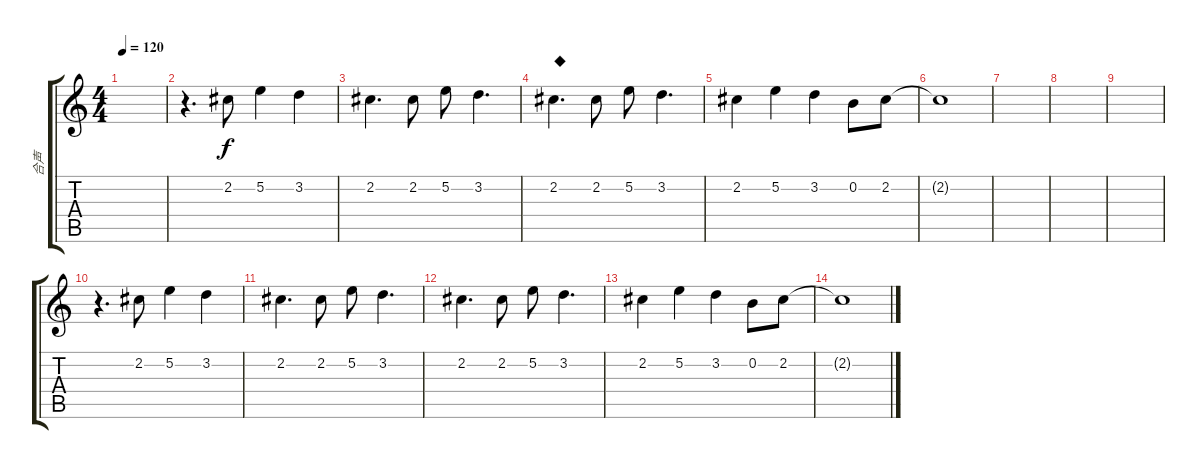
\track ("合声" "合声") {instrument contrabass}
\staff {score tabs}
\tuning (E4 B3 G3 D3 A2 E2) {hide}
\ts (4 4)
\tempo 120
\clef g2
\ks c
|
r.4{d} 2.2.8 5.2.4 3.2.4 |
2.2.4{d} 2.2.8 5.2.8 3.2.4{d} |
2.2.4{d txt "◆"} 2.2.8 5.2.8 3.2.4{d} |
2.2.4 5.2.4 3.2.4 0.2.8 2.2.8 |
2.2{t}.1 |
|
|
|
r.4{d} 2.2.8 5.2.4 3.2.4 |
2.2.4{d} 2.2.8 5.2.8 3.2.4{d} |
2.2.4{d} 2.2.8 5.2.8 3.2.4{d} |
2.2.4 5.2.4 3.2.4 0.2.8 2.2.8 |
2.2{t}.1
